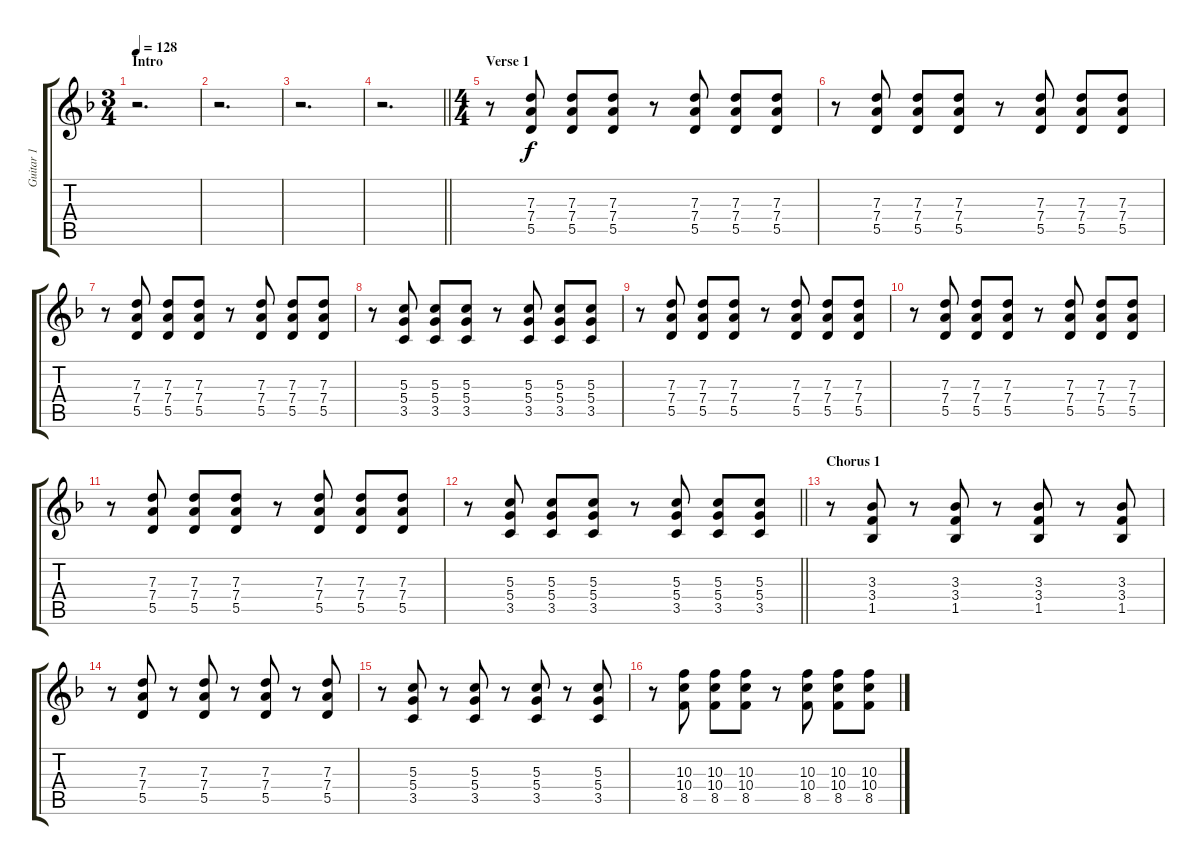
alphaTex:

\track ("Guitar 1" "Guitar 1") {instrument acousticguitarsteel}
\staff {score tabs}
\tuning (E4 B3 G3 D3 A2 E2) {hide}
\ts (3 4)
\section ("" "Intro")
\tempo 128
\clef g2
\ks f
r.2{d dy f instrument acousticguitarsteel} |
r.2{d} |
r.2{d} |
\barLineRight lightlight
r.2{d} |
\ts (4 4)
\section ("" "Verse 1")
r.8 (7.3 7.4 5.5).8 (7.3 7.4 5.5).8 (7.3 7.4 5.5).8 r.8 (7.3 7.4 5.5).8 (7.3 7.4 5.5).8 (7.3 7.4 5.5).8 |
r.8 (7.3 7.4 5.5).8 (7.3 7.4 5.5).8 (7.3 7.4 5.5).8 r.8 (7.3 7.4 5.5).8 (7.3 7.4 5.5).8 (7.3 7.4 5.5).8 |
r.8 (7.3 7.4 5.5).8 (7.3 7.4 5.5).8 (7.3 7.4 5.5).8 r.8 (7.3 7.4 5.5).8 (7.3 7.4 5.5).8 (7.3 7.4 5.5).8 |
r.8 (5.3 5.4 3.5).8 (5.3 5.4 3.5).8 (5.3 5.4 3.5).8 r.8 (5.3 5.4 3.5).8 (5.3 5.4 3.5).8 (5.3 5.4 3.5).8 |
r.8 (7.3 7.4 5.5).8 (7.3 7.4 5.5).8 (7.3 7.4 5.5).8 r.8 (7.3 7.4 5.5).8 (7.3 7.4 5.5).8 (7.3 7.4 5.5).8 |
r.8 (7.3 7.4 5.5).8 (7.3 7.4 5.5).8 (7.3 7.4 5.5).8 r.8 (7.3 7.4 5.5).8 (7.3 7.4 5.5).8 (7.3 7.4 5.5).8 |
r.8 (7.3 7.4 5.5).8 (7.3 7.4 5.5).8 (7.3 7.4 5.5).8 r.8 (7.3 7.4 5.5).8 (7.3 7.4 5.5).8 (7.3 7.4 5.5).8 |
\barLineRight lightlight
r.8 (5.3 5.4 3.5).8 (5.3 5.4 3.5).8 (5.3 5.4 3.5).8 r.8 (5.3 5.4 3.5).8 (5.3 5.4 3.5).8 (5.3 5.4 3.5).8 |
\section ("" "Chorus 1")
r.8 (3.3 3.4 1.5).8 r.8 (3.3 3.4 1.5).8 r.8 (3.3 3.4 1.5).8 r.8 (3.3 3.4 1.5).8 |
r.8 (7.3 7.4 5.5).8 r.8 (7.3 7.4 5.5).8 r.8 (7.3 7.4 5.5).8 r.8 (7.3 7.4 5.5).8 |
r.8 (5.3 5.4 3.5).8 r.8 (5.3 5.4 3.5).8 r.8 (5.3 5.4 3.5).8 r.8 (5.3 5.4 3.5).8 |
r.8 (10.3 10.4 8.5).8 (10.3 10.4 8.5).8 (10.3 10.4 8.5).8 r.8 (10.3 10.4 8.5).8 (10.3 10.4 8.5).8 (10.3 10.4 8.5).8
